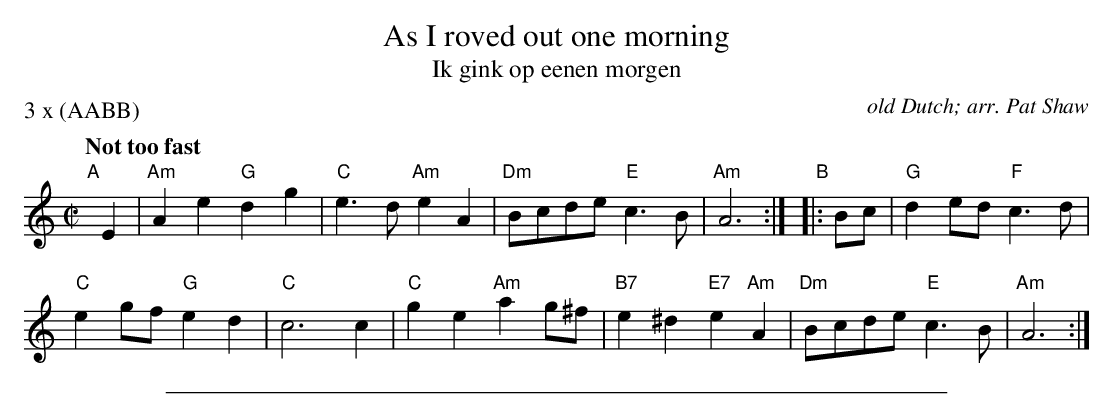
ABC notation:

X:1
T: As I roved out one morning
T: Ik gink op eenen morgen
C: old Dutch; arr. Pat Shaw
P: 3 x (AABB)
Q: "Not too fast"
M: C|
L: 1/8
K: Am
"A"[|] E2 |\
"Am"A2e2 "G"d2g2 | "C"e3d "Am"e2A2 | "Dm"Bcde "E"c3B | "Am"A6 :|\
"B"|: Bc |\
"G"d2ed "F"c3d |
"C"e2gf "G"e2d2 | "C"c6 c2 |\
"C"g2e2 "Am"a2g^f | "B7"e2^d2 "E7"e2"Am"A2 | "Dm"Bcde "E"c3B | "Am"A6 :|
